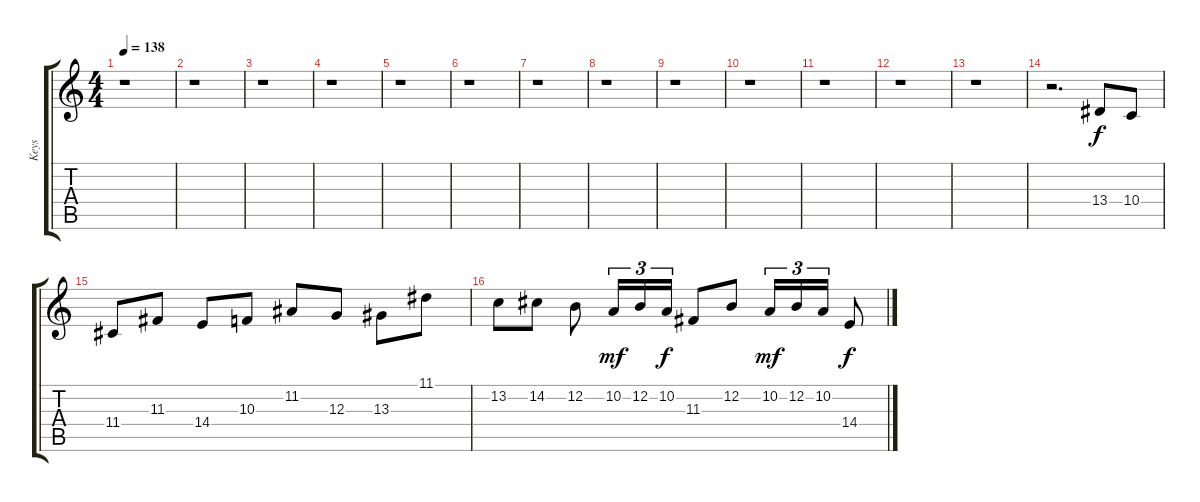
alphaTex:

\track ("Keys" "Keys") {instrument percussiveorgan}
\staff {score tabs}
\tuning (E4 B3 G3 D3 A2 E2) {hide}
\ts (4 4)
\tempo 138
\clef g2
\ks c
r.1{dy f} |
r.1 |
r.1 |
r.1 |
r.1 |
r.1 |
r.1 |
r.1 |
r.1 |
r.1 |
r.1 |
r.1 |
r.1 |
r.2{d} 13.4.8 10.4.8 |
11.4.8 11.3.8 14.4.8 10.3.8 11.2.8 12.3.8 13.3.8 11.1.8 |
13.2.8 14.2.8 12.2.8 10.2.16{tu (3 2) dy mf} 12.2.16{tu (3 2)} 10.2.16{tu (3 2) dy f} 11.3.8 12.2.8 10.2.16{tu (3 2) dy mf} 12.2.16{tu (3 2)} 10.2.16{tu (3 2)} 14.4.8{dy f}
